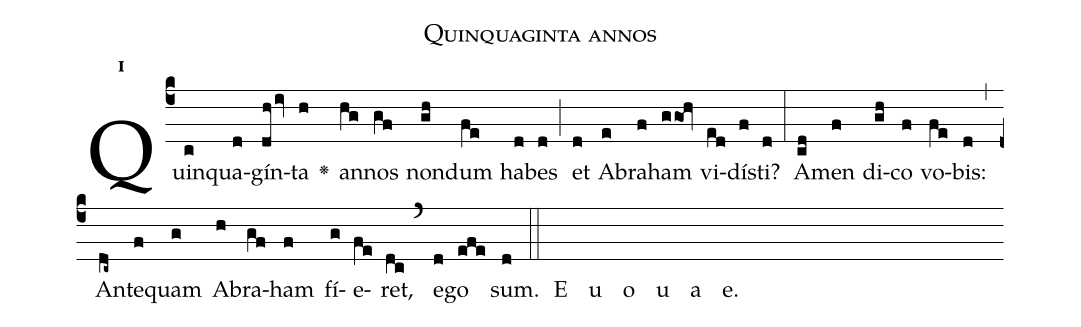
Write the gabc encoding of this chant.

name:Quinquaginta annos;
office-part:Antiphona;
mode:1;
%%
initial-style: 1;
name: Quinquaginta annos
book: Antiphonae & Responsoria/Tomus II, p. 99;
occasion: Hebdomada V Quadragesimae Feria V;
office-part: Vesperae Ant E;
user-notes: ;
commentary: ;
annotation: 1g;
centering-scheme: english;
fontsize: 12;
font: OFLSortsMillGoudy;
height: 11;
width: 4.5;
%%
(c4)Quin(c)qua(d)gín(dhiv)ta(h) <v>\greheightstar</v>() an(hg)nos(gf) non(gh)dum(fe) ha(d)bes(d) (;) et(d) Ab(e)ra(f)ham(ggoh) vi(ed)dí(f)sti?(d) (:) A(cd)men(f) di(gh)co(f) vo(fe)bis:(d) (,) An(dc~)te(f)quam(g) Ab(h)ra(gf)ham(f) fí(g)e(fe)ret,(dc) (`) e(d)go(efe) sum.(d) (::)
E() u() o() u() a() e.()
